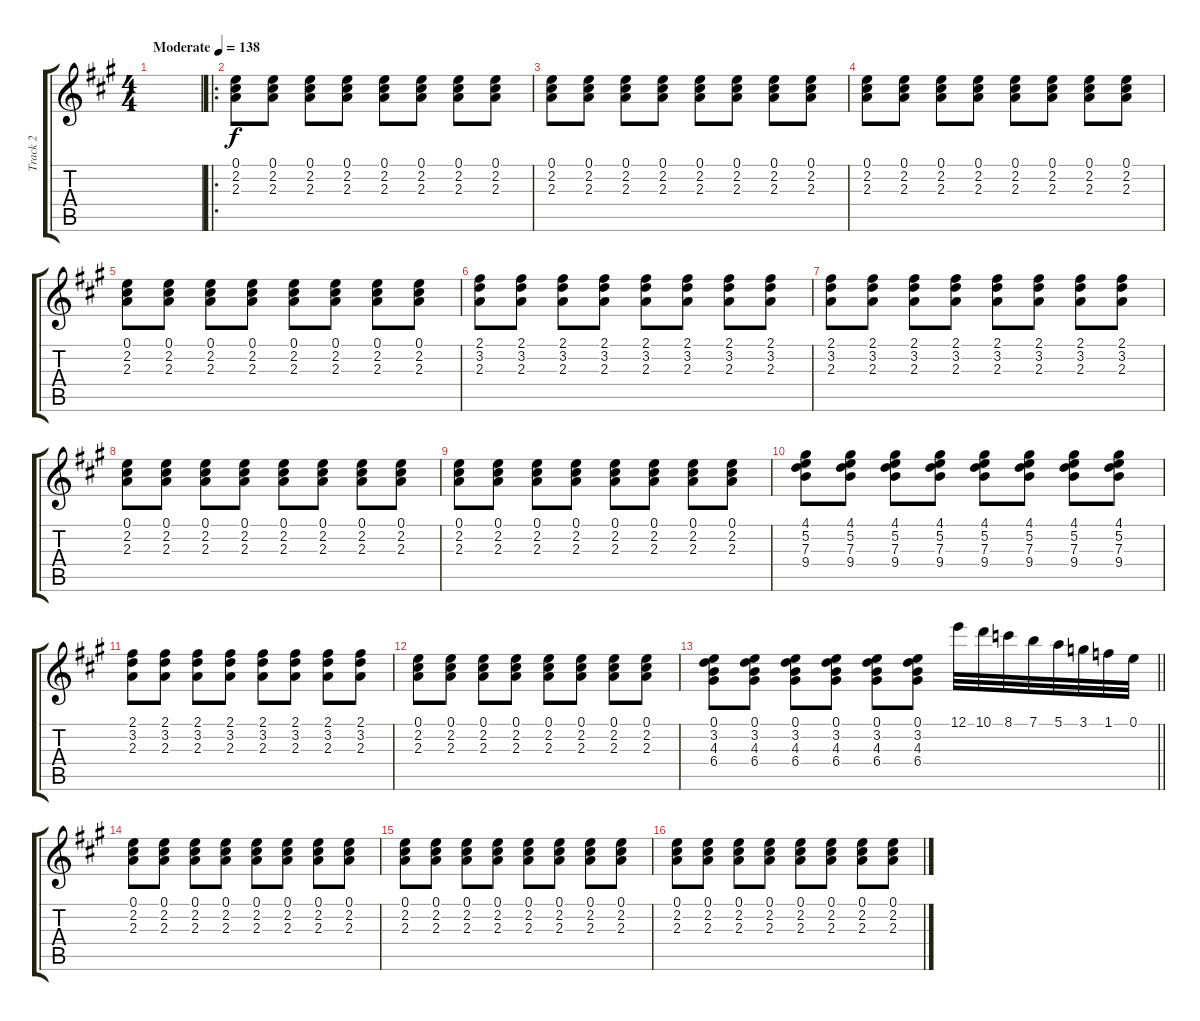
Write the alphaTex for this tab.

\track ("Track 2" "Track 2") {instrument electricgrandpiano}
\staff {score tabs}
\tuning (E5 B4 G4 D4 A3 E3) {hide}
\ts (4 4)
\tempo (138 "Moderate")
\clef g2
\ks a
|
\ro
(0.1 2.2 2.3).8 (0.1 2.2 2.3).8 (0.1 2.2 2.3).8 (0.1 2.2 2.3).8 (0.1 2.2 2.3).8 (0.1 2.2 2.3).8 (0.1 2.2 2.3).8 (0.1 2.2 2.3).8 |
(0.1 2.2 2.3).8 (0.1 2.2 2.3).8 (0.1 2.2 2.3).8 (0.1 2.2 2.3).8 (0.1 2.2 2.3).8 (0.1 2.2 2.3).8 (0.1 2.2 2.3).8 (0.1 2.2 2.3).8 |
(0.1 2.2 2.3).8 (0.1 2.2 2.3).8 (0.1 2.2 2.3).8 (0.1 2.2 2.3).8 (0.1 2.2 2.3).8 (0.1 2.2 2.3).8 (0.1 2.2 2.3).8 (0.1 2.2 2.3).8 |
(0.1 2.2 2.3).8 (0.1 2.2 2.3).8 (0.1 2.2 2.3).8 (0.1 2.2 2.3).8 (0.1 2.2 2.3).8 (0.1 2.2 2.3).8 (0.1 2.2 2.3).8 (0.1 2.2 2.3).8 |
(2.1 3.2 2.3).8 (2.1 3.2 2.3).8 (2.1 3.2 2.3).8 (2.1 3.2 2.3).8 (2.1 3.2 2.3).8 (2.1 3.2 2.3).8 (2.1 3.2 2.3).8 (2.1 3.2 2.3).8 |
(2.1 3.2 2.3).8 (2.1 3.2 2.3).8 (2.1 3.2 2.3).8 (2.1 3.2 2.3).8 (2.1 3.2 2.3).8 (2.1 3.2 2.3).8 (2.1 3.2 2.3).8 (2.1 3.2 2.3).8 |
(0.1 2.2 2.3).8 (0.1 2.2 2.3).8 (0.1 2.2 2.3).8 (0.1 2.2 2.3).8 (0.1 2.2 2.3).8 (0.1 2.2 2.3).8 (0.1 2.2 2.3).8 (0.1 2.2 2.3).8 |
(0.1 2.2 2.3).8 (0.1 2.2 2.3).8 (0.1 2.2 2.3).8 (0.1 2.2 2.3).8 (0.1 2.2 2.3).8 (0.1 2.2 2.3).8 (0.1 2.2 2.3).8 (0.1 2.2 2.3).8 |
(4.1 5.2 7.3 9.4).8 (4.1 5.2 7.3 9.4).8 (4.1 5.2 7.3 9.4).8 (4.1 5.2 7.3 9.4).8 (4.1 5.2 7.3 9.4).8 (4.1 5.2 7.3 9.4).8 (4.1 5.2 7.3 9.4).8 (4.1 5.2 7.3 9.4).8 |
(2.1 3.2 2.3).8 (2.1 3.2 2.3).8 (2.1 3.2 2.3).8 (2.1 3.2 2.3).8 (2.1 3.2 2.3).8 (2.1 3.2 2.3).8 (2.1 3.2 2.3).8 (2.1 3.2 2.3).8 |
(0.1 2.2 2.3).8 (0.1 2.2 2.3).8 (0.1 2.2 2.3).8 (0.1 2.2 2.3).8 (0.1 2.2 2.3).8 (0.1 2.2 2.3).8 (0.1 2.2 2.3).8 (0.1 2.2 2.3).8 |
\barLineRight lightlight
(0.1 3.2 4.3 6.4).8 (0.1 3.2 4.3 6.4).8 (0.1 3.2 4.3 6.4).8 (0.1 3.2 4.3 6.4).8 (0.1 3.2 4.3 6.4).8 (0.1 3.2 4.3 6.4).8 12.1.32 10.1.32 8.1.32 7.1.32 5.1.32 3.1.32 1.1.32 0.1.32 |
(0.1 2.2 2.3).8 (0.1 2.2 2.3).8 (0.1 2.2 2.3).8 (0.1 2.2 2.3).8 (0.1 2.2 2.3).8 (0.1 2.2 2.3).8 (0.1 2.2 2.3).8 (0.1 2.2 2.3).8 |
(0.1 2.2 2.3).8 (0.1 2.2 2.3).8 (0.1 2.2 2.3).8 (0.1 2.2 2.3).8 (0.1 2.2 2.3).8 (0.1 2.2 2.3).8 (0.1 2.2 2.3).8 (0.1 2.2 2.3).8 |
(0.1 2.2 2.3).8 (0.1 2.2 2.3).8 (0.1 2.2 2.3).8 (0.1 2.2 2.3).8 (0.1 2.2 2.3).8 (0.1 2.2 2.3).8 (0.1 2.2 2.3).8 (0.1 2.2 2.3).8
